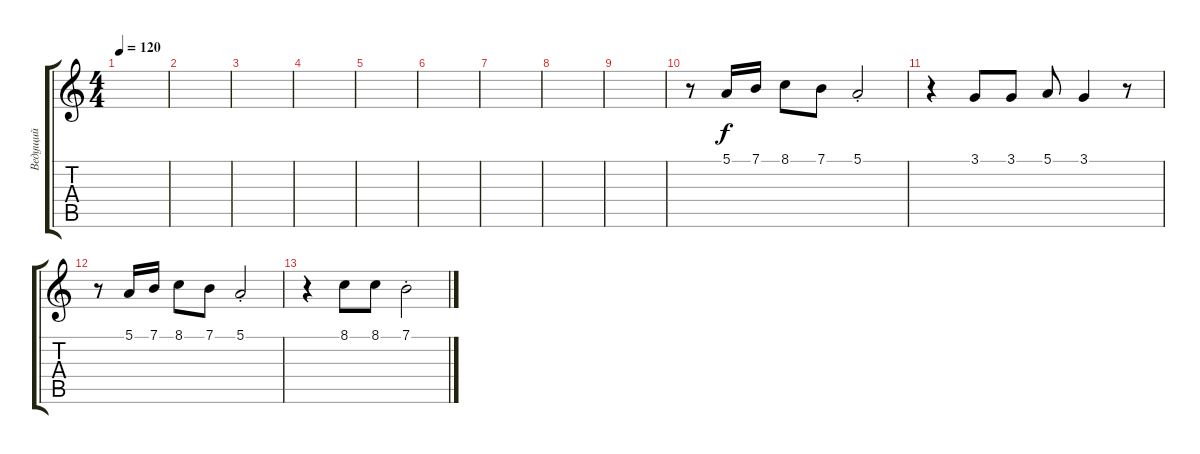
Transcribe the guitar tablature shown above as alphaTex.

\track ("Ведущий" "Ведущий") {instrument vibraphone}
\staff {score tabs}
\tuning (E4 B3 G3 D3 A2 E2) {hide}
\ts (4 4)
\tempo 120
\clef g2
\ks c
|
|
|
|
|
|
|
|
|
r.8 5.1.16 7.1.16 8.1.8 7.1.8 5.1{st}.2 |
r.4 3.1.8 3.1.8 5.1.8 3.1.4 r.8 |
r.8 5.1.16 7.1.16 8.1.8 7.1.8 5.1{st}.2 |
r.4 8.1.8 8.1.8 7.1{st}.2
